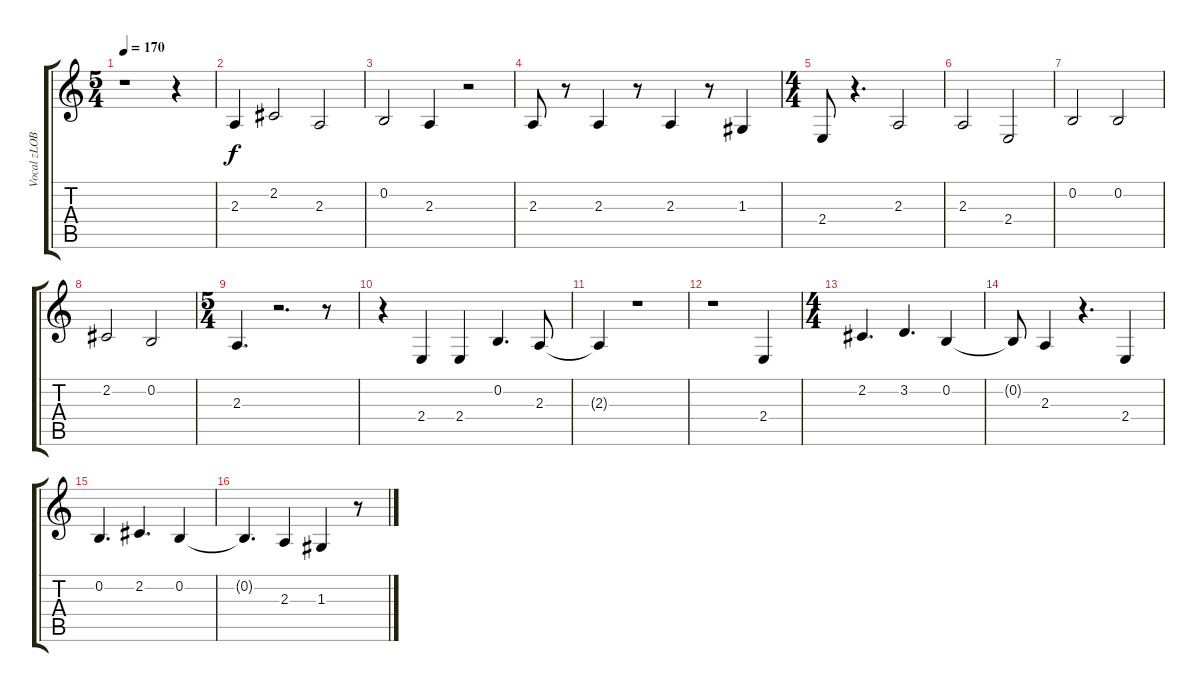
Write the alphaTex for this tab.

\track ("Vocal zLOB" "Vocal zLOB") {instrument altosax}
\staff {score tabs}
\tuning (E4 B3 G3 D3 A2 E2) {hide}
\ts (5 4)
\tempo 170
\clef g2
\ks c
r.1{dy f} r.4 |
2.3.4 2.2.2 2.3.2 |
0.2.2 2.3.4 r.2 |
2.3.8 r.8 2.3.4 r.8 2.3.4 r.8 1.3.4 |
\ts (4 4)
2.4.8 r.4{d} 2.3.2 |
2.3.2 2.4.2 |
0.2.2 0.2.2 |
2.2.2 0.2.2 |
\ts (5 4)
2.3.4{d} r.2{d} r.8 |
r.4 2.4.4 2.4.4 0.2.4{d} 2.3.8 |
2.3{t}.4 r.1 |
r.1 2.4.4 |
\ts (4 4)
2.2.4{d} 3.2.4{d} 0.2.4 |
0.2{t}.8 2.3.4 r.4{d} 2.4.4 |
0.2.4{d} 2.2.4{d} 0.2.4 |
0.2{t}.4{d} 2.3.4 1.3.4 r.8
